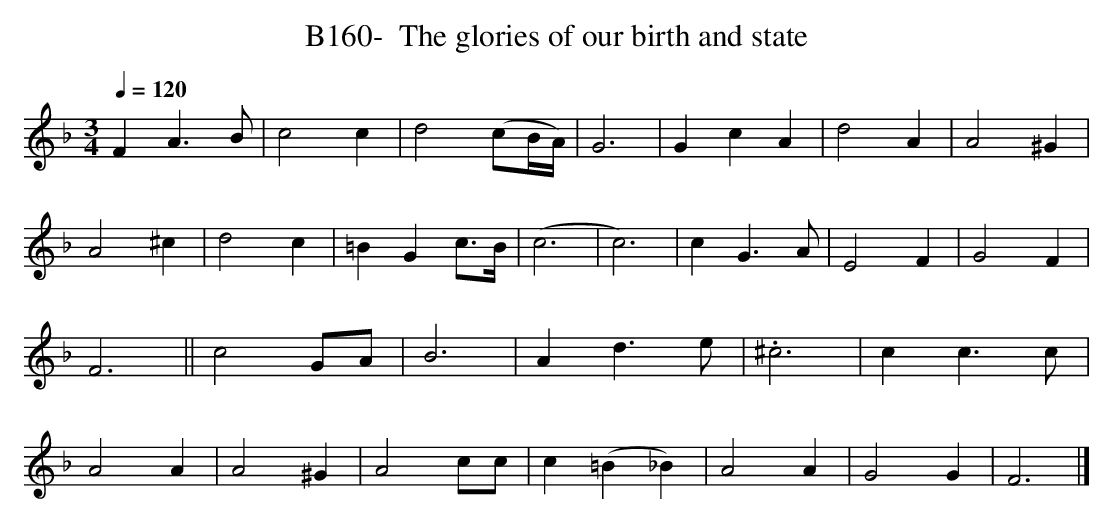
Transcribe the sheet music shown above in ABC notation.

X:1
T:B160-  The glories of our birth and state
Q:1/4=120
L:1/4
M:3/4
K:F
FA3/2B/2|c2c|d2(c/2B/4A/4)|G3|\
GcA|d2A|A2^G|A2^c|\
d2c|=BGc3/4B/4|(c3|c3)|\
cG3/2A/2|E2F|G2F|F3||\
c2G/2A/2|B3|Ad3/2e/2|.^c3|cc3/2c/2|A2A|A2^G|\
A2c/2c/2|c(=B_B)|A2A|G2G|F3|]
